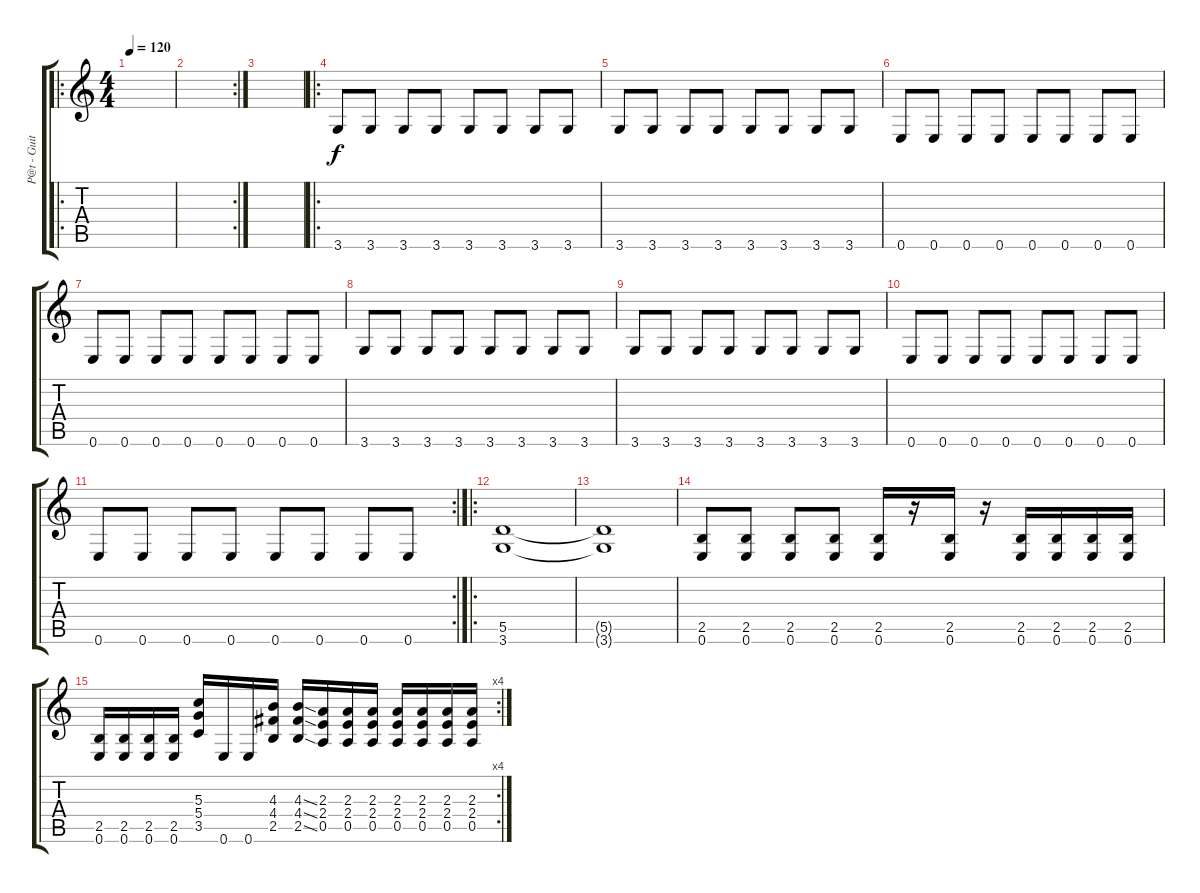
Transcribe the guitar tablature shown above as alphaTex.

\track ("P@t - Guitar" "P@t - Guit") {instrument distortionguitar}
\staff {score tabs}
\tuning (E4 B3 G3 D3 A2 E2) {hide}
\ro
\ts (4 4)
\tempo 120
\clef g2
\ks c
|
\rc 2
|
|
\ro
3.6.8 3.6.8 3.6.8 3.6.8 3.6.8 3.6.8 3.6.8 3.6.8 |
3.6.8 3.6.8 3.6.8 3.6.8 3.6.8 3.6.8 3.6.8 3.6.8 |
0.6.8 0.6.8 0.6.8 0.6.8 0.6.8 0.6.8 0.6.8 0.6.8 |
0.6.8 0.6.8 0.6.8 0.6.8 0.6.8 0.6.8 0.6.8 0.6.8 |
3.6.8 3.6.8 3.6.8 3.6.8 3.6.8 3.6.8 3.6.8 3.6.8 |
3.6.8 3.6.8 3.6.8 3.6.8 3.6.8 3.6.8 3.6.8 3.6.8 |
0.6.8 0.6.8 0.6.8 0.6.8 0.6.8 0.6.8 0.6.8 0.6.8 |
\rc 2
0.6.8 0.6.8 0.6.8 0.6.8 0.6.8 0.6.8 0.6.8 0.6.8 |
\ro
(5.5 3.6).1 |
(5.5{t} 3.6{t}).1 |
(2.5 0.6).8 (2.5 0.6).8 (2.5 0.6).8 (2.5 0.6).8 (2.5 0.6).16 r.16 (2.5 0.6).16 r.16 (2.5 0.6).16 (2.5 0.6).16 (2.5 0.6).16 (2.5 0.6).16 |
\rc 4
(2.5 0.6).16 (2.5 0.6).16 (2.5 0.6).16 (2.5 0.6).16 (5.3 5.4 3.5).16 0.6.16 0.6.16 (4.3 4.4 2.5).16 (4.3{ss} 4.4{ss} 2.5{ss}).16 (2.3 2.4 0.5).16 (2.3 2.4 0.5).16 (2.3 2.4 0.5).16 (2.3 2.4 0.5).16 (2.3 2.4 0.5).16 (2.3 2.4 0.5).16 (2.3 2.4 0.5).16
